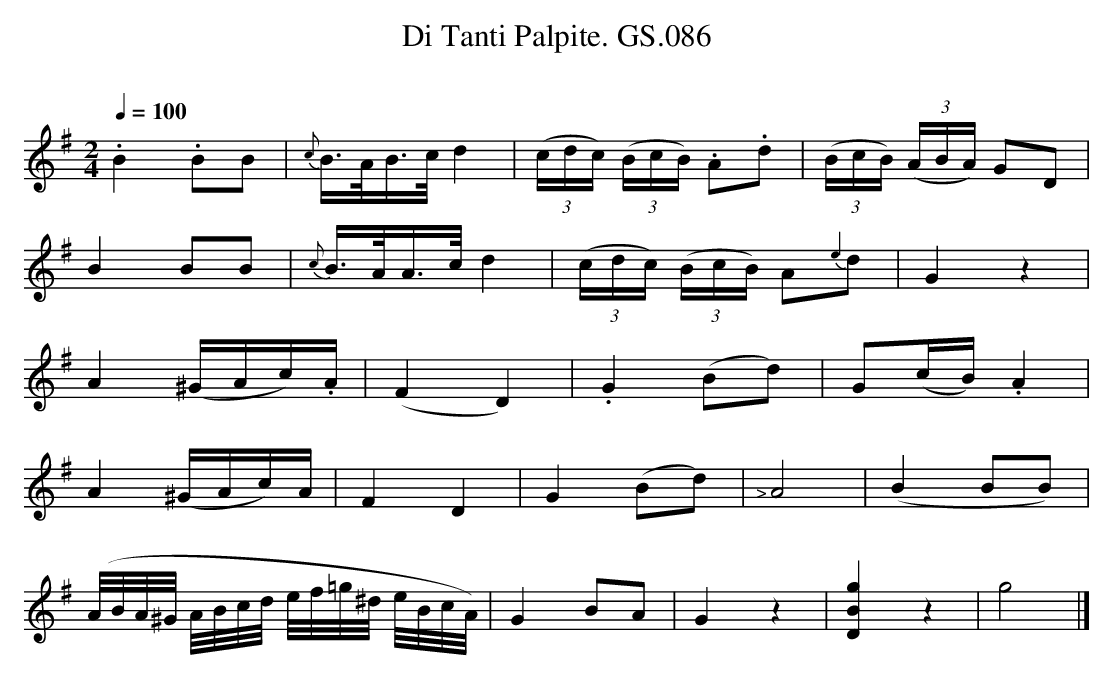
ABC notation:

X:1
T:Di Tanti Palpite. GS.086
M:2/4
L:1/16
Q:1/4=100
O:
K:G major
.B4 .B2B2 | {c} B>AB>c d4 | (3(cdc) (3(BcB) .A2.d2 | \
(3(BcB) (3(ABA) G2D2 |
B4 B2B2 | {c} B>AA>c d4 | (3(cdc) (3(BcB) A2{e2}d2 | G4 z4 |
A4(^GAc).A | (F4D4) | .G4 (B2d2) | G2(cB) .A4 |
A4 (^GAc)A | F4D4 | G4 (B2d2) | "<>"A8 | (B4B2B2) |
(A/2B/2A/2^G/2 A/2B/2c/2d/2 e/2f/2=g/2^d/2 e/2B/2c/2A/2) |\
G4 B2A2 |G4 z4 | [D4B4g4]z4 | g8 |]
